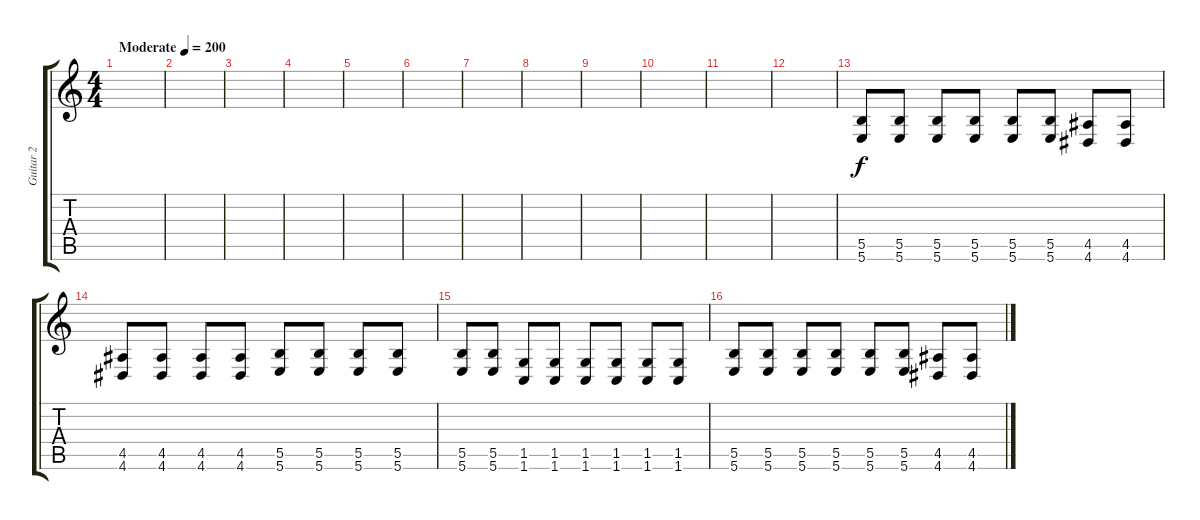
\track ("Guitar 2" "Guitar 2") {instrument distortionguitar}
\staff {score tabs}
\tuning (Db4 Ab3 E3 B2 Gb2 B1) {hide}
\ts (4 4)
\tempo (200 "Moderate")
\clef g2
\ks c
|
|
|
|
|
|
|
|
|
|
|
|
(5.5 5.6).8 (5.5 5.6).8 (5.5 5.6).8 (5.5 5.6).8 (5.5 5.6).8 (5.5 5.6).8 (4.5 4.6).8 (4.5 4.6).8 |
(4.5 4.6).8 (4.5 4.6).8 (4.5 4.6).8 (4.5 4.6).8 (5.5 5.6).8 (5.5 5.6).8 (5.5 5.6).8 (5.5 5.6).8 |
(5.5 5.6).8 (5.5 5.6).8 (1.5 1.6).8 (1.5 1.6).8 (1.5 1.6).8 (1.5 1.6).8 (1.5 1.6).8 (1.5 1.6).8 |
(5.5 5.6).8 (5.5 5.6).8 (5.5 5.6).8 (5.5 5.6).8 (5.5 5.6).8 (5.5 5.6).8 (4.5 4.6).8 (4.5 4.6).8
